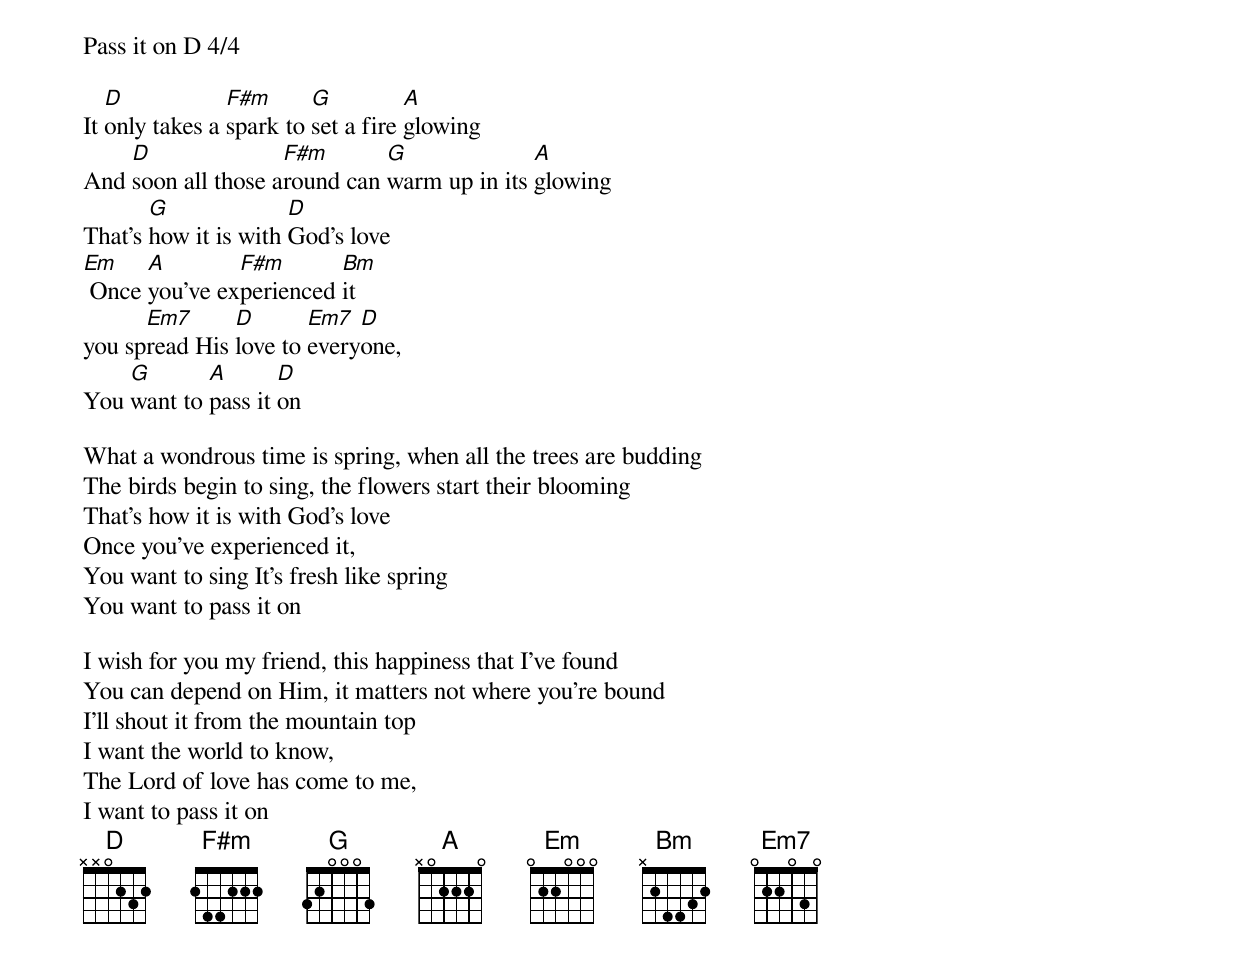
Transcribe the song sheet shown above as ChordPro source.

Pass it on D 4/4

It [D]only takes a [F#m]spark to [G]set a fire [A]glowing
And [D]soon all those a[F#m]round can [G]warm up in its [A]glowing
That's [G]how it is with [D]God's love
[Em] Once [A]you've ex[F#m]perienced [Bm]it
you sp[Em7]read His [D]love to [Em7]every[D]one,
You [G]want to [A]pass it [D]on

What a wondrous time is spring, when all the trees are budding
The birds begin to sing, the flowers start their blooming
That's how it is with God's love
Once you've experienced it,
You want to sing It's fresh like spring
You want to pass it on

I wish for you my friend, this happiness that I've found
You can depend on Him, it matters not where you're bound
I'll shout it from the mountain top
I want the world to know,
The Lord of love has come to me,
I want to pass it on
